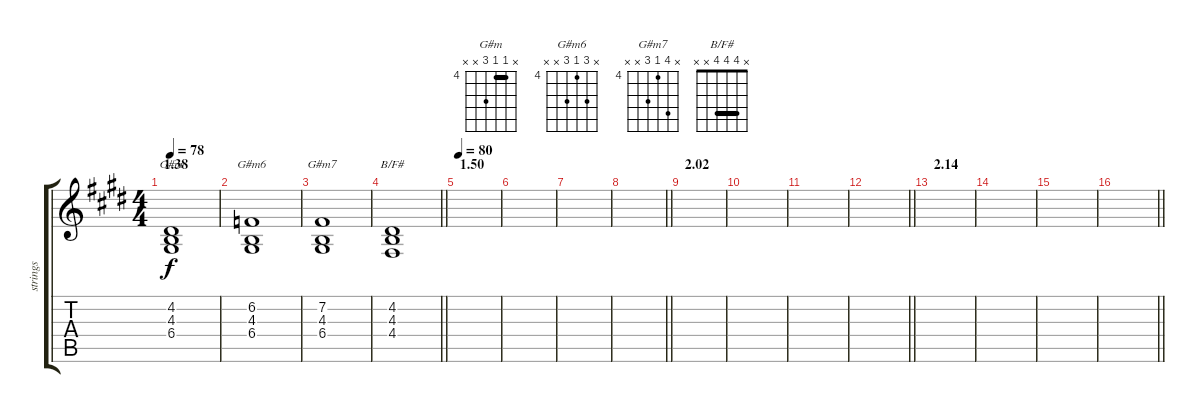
\track ("strings" "strings") {instrument stringensemble1}
\staff {score tabs}
\tuning (E4 B3 G3 D3 A2 E2) {hide}
\chord ("G#m" x 4 4 6 x x) {firstfret 4 barre 4}
\chord ("G#m6" x 6 4 6 x x) {firstfret 4}
\chord ("G#m7" x 7 4 6 x x) {firstfret 4}
\chord ("B/F#" x 4 4 4 x x) {barre 4}
\ts (4 4)
\section ("" "1.38")
\tempo 78
\clef g2
\ks e
(4.2 4.3 6.4).1{ch "G#m" dy f} |
(6.2 4.3 6.4).1{ch "G#m6"} |
(7.2 4.3 6.4).1{ch "G#m7"} |
\barLineRight lightlight
(4.2 4.3 4.4).1{ch "B/F#"} |
\section ("" "1.50")
\tempo 80
|
|
|
\barLineRight lightlight
|
\section ("" "2.02")
|
|
|
\barLineRight lightlight
|
\section ("" "2.14")
|
|
|
\barLineRight lightlight
